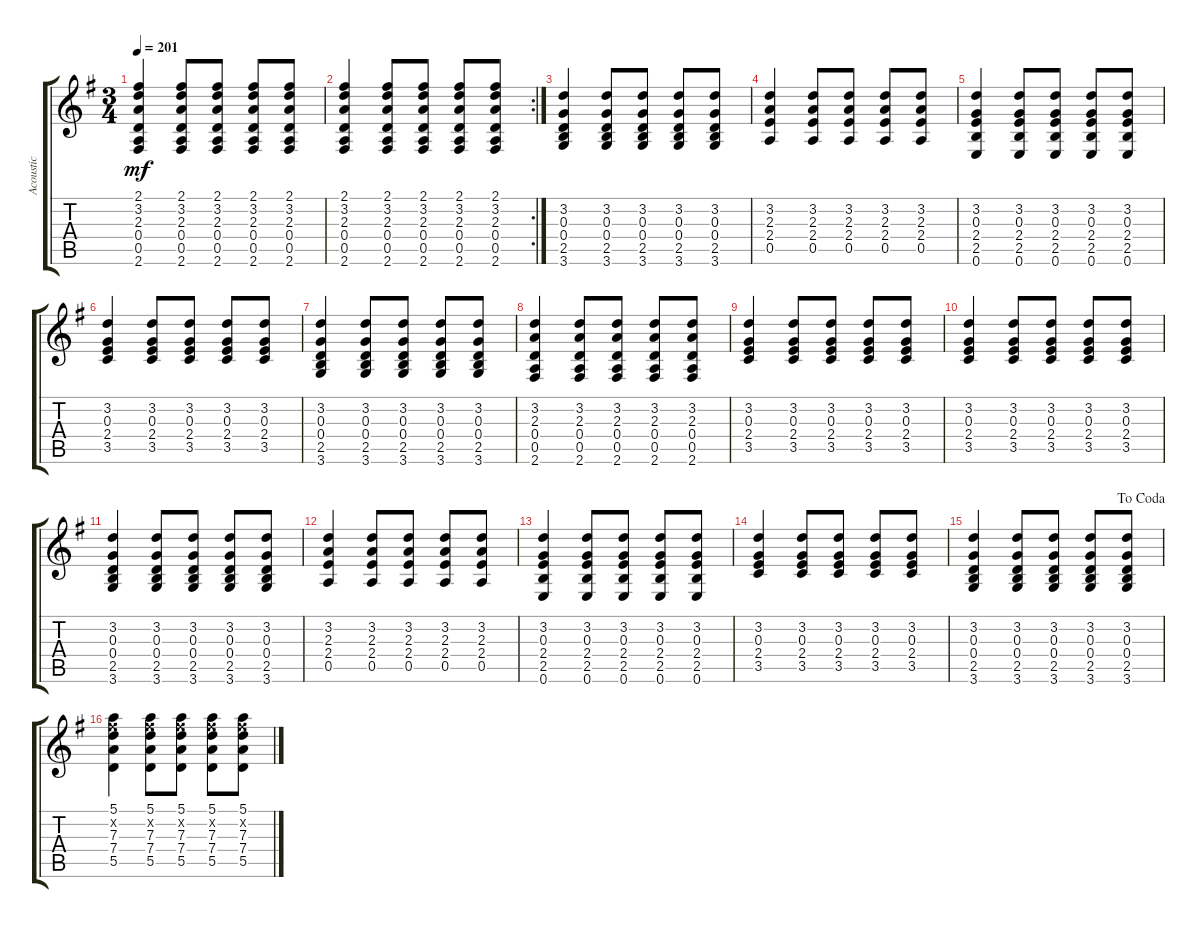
\track ("Acoustic" "Acoustic") {instrument acousticguitarsteel}
\staff {score tabs}
\tuning (E4 B3 G3 D3 A2 E2) {hide}
\ts (3 4)
\tempo 201
\clef g2
\ks g
(2.1 3.2 2.3 0.4 0.5 2.6).4{dy mf} (2.1 3.2 2.3 0.4 0.5 2.6).8 (2.1 3.2 2.3 0.4 0.5 2.6).8 (2.1 3.2 2.3 0.4 0.5 2.6).8 (2.1 3.2 2.3 0.4 0.5 2.6).8 |
\rc 2
(2.1 3.2 2.3 0.4 0.5 2.6).4 (2.1 3.2 2.3 0.4 0.5 2.6).8 (2.1 3.2 2.3 0.4 0.5 2.6).8 (2.1 3.2 2.3 0.4 0.5 2.6).8 (2.1 3.2 2.3 0.4 0.5 2.6).8 |
(3.2 0.3 0.4 2.5 3.6).4 (3.2 0.3 0.4 2.5 3.6).8 (3.2 0.3 0.4 2.5 3.6).8 (3.2 0.3 0.4 2.5 3.6).8 (3.2 0.3 0.4 2.5 3.6).8 |
(3.2 2.3 2.4 0.5).4 (3.2 2.3 2.4 0.5).8 (3.2 2.3 2.4 0.5).8 (3.2 2.3 2.4 0.5).8 (3.2 2.3 2.4 0.5).8 |
(3.2 0.3 2.4 2.5 0.6).4 (3.2 0.3 2.4 2.5 0.6).8 (3.2 0.3 2.4 2.5 0.6).8 (3.2 0.3 2.4 2.5 0.6).8 (3.2 0.3 2.4 2.5 0.6).8 |
(3.2 0.3 2.4 3.5).4 (3.2 0.3 2.4 3.5).8 (3.2 0.3 2.4 3.5).8 (3.2 0.3 2.4 3.5).8 (3.2 0.3 2.4 3.5).8 |
(3.2 0.3 0.4 2.5 3.6).4 (3.2 0.3 0.4 2.5 3.6).8 (3.2 0.3 0.4 2.5 3.6).8 (3.2 0.3 0.4 2.5 3.6).8 (3.2 0.3 0.4 2.5 3.6).8 |
(3.2 2.3 0.4 0.5 2.6).4 (3.2 2.3 0.4 0.5 2.6).8 (3.2 2.3 0.4 0.5 2.6).8 (3.2 2.3 0.4 0.5 2.6).8 (3.2 2.3 0.4 0.5 2.6).8 |
(3.2 0.3 2.4 3.5).4 (3.2 0.3 2.4 3.5).8 (3.2 0.3 2.4 3.5).8 (3.2 0.3 2.4 3.5).8 (3.2 0.3 2.4 3.5).8 |
(3.2 0.3 2.4 3.5).4 (3.2 0.3 2.4 3.5).8 (3.2 0.3 2.4 3.5).8 (3.2 0.3 2.4 3.5).8 (3.2 0.3 2.4 3.5).8 |
(3.2 0.3 0.4 2.5 3.6).4 (3.2 0.3 0.4 2.5 3.6).8 (3.2 0.3 0.4 2.5 3.6).8 (3.2 0.3 0.4 2.5 3.6).8 (3.2 0.3 0.4 2.5 3.6).8 |
(3.2 2.3 2.4 0.5).4 (3.2 2.3 2.4 0.5).8 (3.2 2.3 2.4 0.5).8 (3.2 2.3 2.4 0.5).8 (3.2 2.3 2.4 0.5).8 |
(3.2 0.3 2.4 2.5 0.6).4 (3.2 0.3 2.4 2.5 0.6).8 (3.2 0.3 2.4 2.5 0.6).8 (3.2 0.3 2.4 2.5 0.6).8 (3.2 0.3 2.4 2.5 0.6).8 |
(3.2 0.3 2.4 3.5).4 (3.2 0.3 2.4 3.5).8 (3.2 0.3 2.4 3.5).8 (3.2 0.3 2.4 3.5).8 (3.2 0.3 2.4 3.5).8 |
\jump dacoda
(3.2 0.3 0.4 2.5 3.6).4 (3.2 0.3 0.4 2.5 3.6).8 (3.2 0.3 0.4 2.5 3.6).8 (3.2 0.3 0.4 2.5 3.6).8 (3.2 0.3 0.4 2.5 3.6).8 |
(5.1 7.2{x} 7.3 7.4 5.5).4 (5.1 7.2{x} 7.3 7.4 5.5).8 (5.1 7.2{x} 7.3 7.4 5.5).8 (5.1 7.2{x} 7.3 7.4 5.5).8 (5.1 7.2{x} 7.3 7.4 5.5).8
